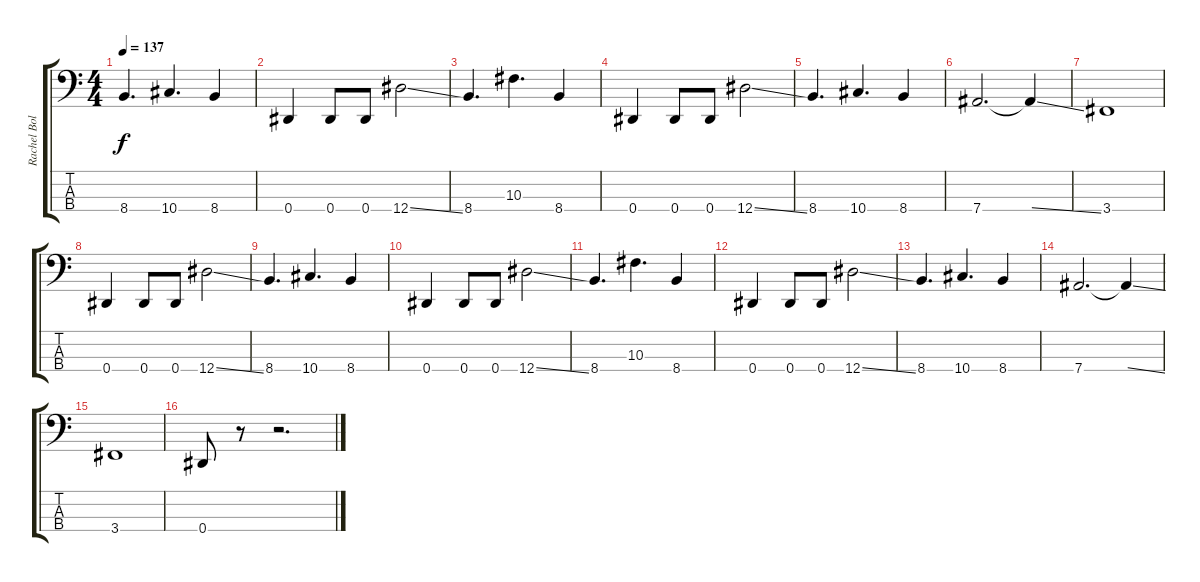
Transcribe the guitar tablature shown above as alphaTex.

\track ("Rachel Bolan (Bass)" "Rachel Bol") {instrument electricbasspick}
\staff {score tabs}
\tuning (Gb2 Db2 Ab1 Eb1) {hide}
\ts (4 4)
\tempo 137
\clef f4
\ks c
8.4.4{d dy f} 10.4.4{d} 8.4.4 |
0.4.4 0.4.8 0.4.8 12.4{ss}.2 |
8.4.4{d} 10.3.4{d} 8.4.4 |
0.4.4 0.4.8 0.4.8 12.4{ss}.2 |
8.4.4{d} 10.4.4{d} 8.4.4 |
7.4.2{d} 7.4{ss t}.4 |
3.4.1 |
0.4.4 0.4.8 0.4.8 12.4{ss}.2 |
8.4.4{d} 10.4.4{d} 8.4.4 |
0.4.4 0.4.8 0.4.8 12.4{ss}.2 |
8.4.4{d} 10.3.4{d} 8.4.4 |
0.4.4 0.4.8 0.4.8 12.4{ss}.2 |
8.4.4{d} 10.4.4{d} 8.4.4 |
7.4.2{d} 7.4{ss t}.4 |
3.4.1 |
0.4.8 r.8 r.2{d}
